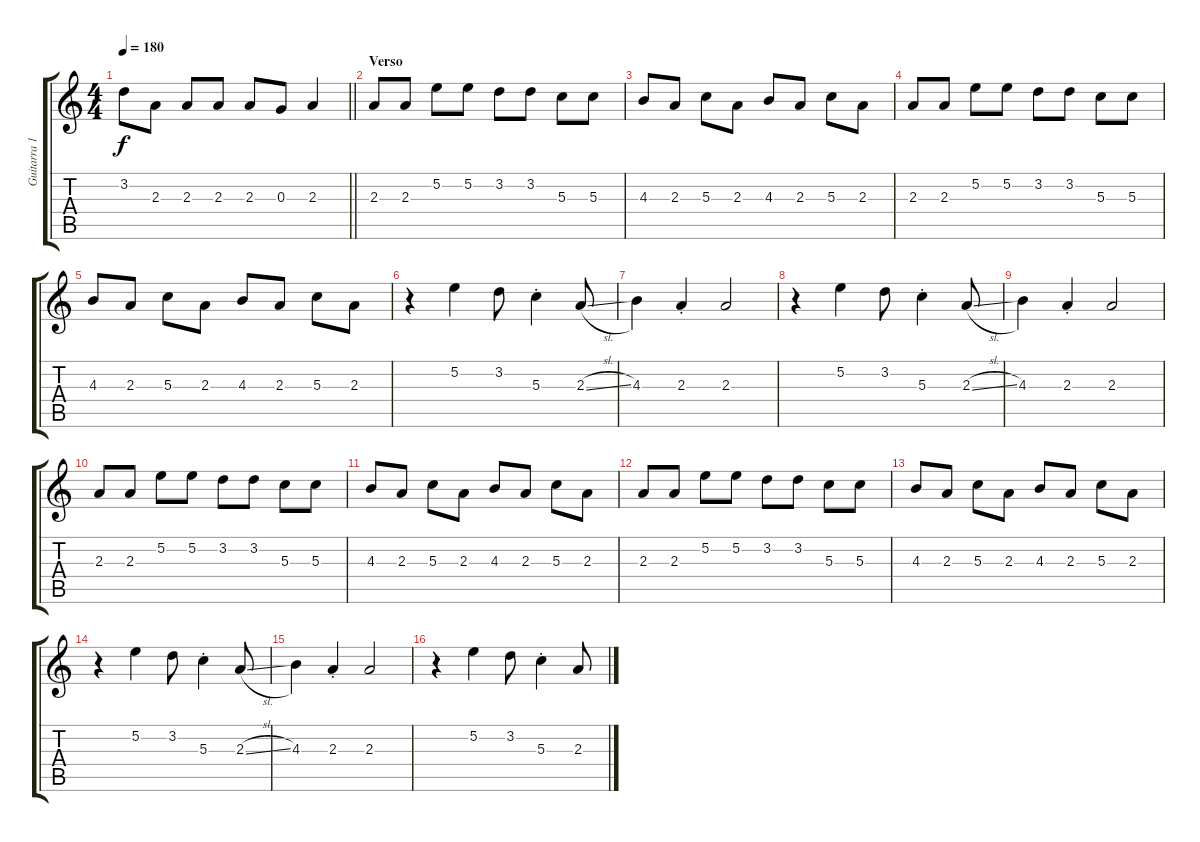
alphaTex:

\track ("Guitarra 1" "Guitarra 1") {instrument distortionguitar}
\staff {score tabs}
\tuning (E4 B3 G3 D3 A2 D2) {hide}
\ts (4 4)
\tempo 180
\clef g2
\barLineRight lightlight
\ks c
3.2.8{dy f} 2.3.8 2.3.8 2.3.8 2.3.8 0.3.8 2.3.4 |
\section ("" "Verso")
2.3.8 2.3.8 5.2.8 5.2.8 3.2.8 3.2.8 5.3.8 5.3.8 |
4.3.8 2.3.8 5.3.8 2.3.8 4.3.8 2.3.8 5.3.8 2.3.8 |
2.3.8 2.3.8 5.2.8 5.2.8 3.2.8 3.2.8 5.3.8 5.3.8 |
4.3.8 2.3.8 5.3.8 2.3.8 4.3.8 2.3.8 5.3.8 2.3.8 |
r.4 5.2.4 3.2.8 5.3{st}.4 2.3{sl}.8 |
4.3.4 2.3{st}.4 2.3.2 |
r.4 5.2.4 3.2.8 5.3{st}.4 2.3{sl}.8 |
4.3.4 2.3{st}.4 2.3.2 |
2.3.8 2.3.8 5.2.8 5.2.8 3.2.8 3.2.8 5.3.8 5.3.8 |
4.3.8 2.3.8 5.3.8 2.3.8 4.3.8 2.3.8 5.3.8 2.3.8 |
2.3.8 2.3.8 5.2.8 5.2.8 3.2.8 3.2.8 5.3.8 5.3.8 |
4.3.8 2.3.8 5.3.8 2.3.8 4.3.8 2.3.8 5.3.8 2.3.8 |
r.4 5.2.4 3.2.8 5.3{st}.4 2.3{sl}.8 |
4.3.4 2.3{st}.4 2.3.2 |
r.4 5.2.4 3.2.8 5.3{st}.4 2.3{sl}.8
